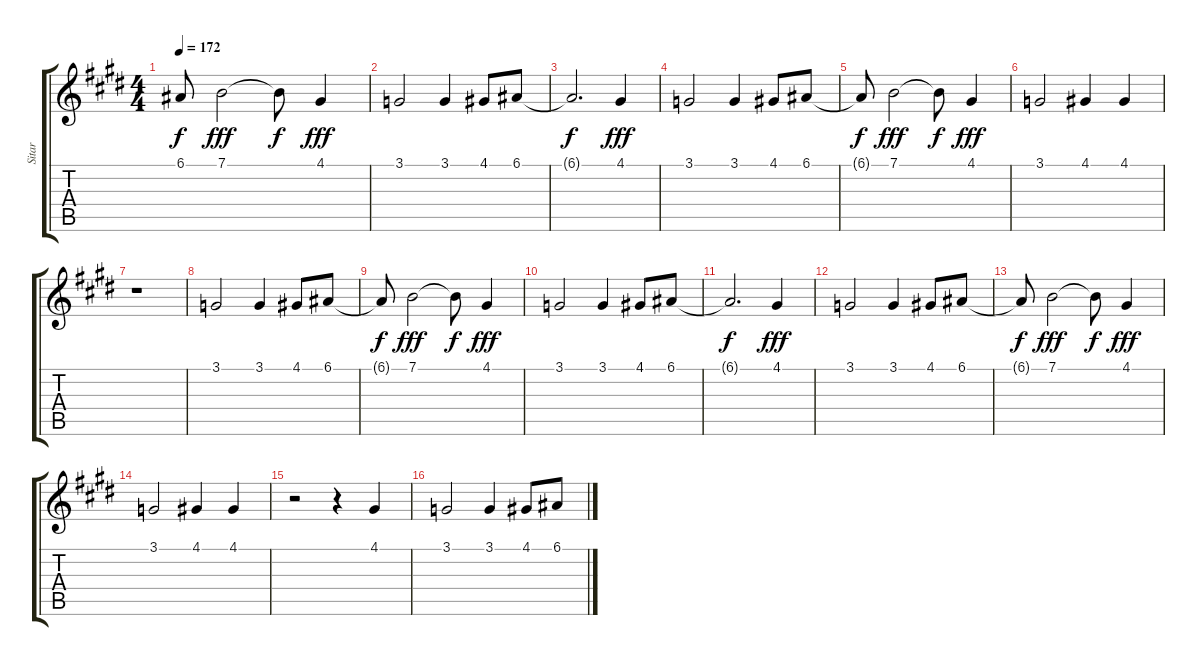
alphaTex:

\track ("Sitar" "Sitar") {instrument sitar}
\staff {score tabs}
\tuning (E4 B3 G3 D3 A2 E2) {hide}
\ts (4 4)
\tempo 172
\clef g2
\ks e
6.1{t}.8{dy f} 7.1.2{dy fff} 7.1{t}.8{dy f} 4.1.4{dy fff} |
3.1.2 3.1.4 4.1.8 6.1.8 |
6.1{t}.2{d dy f} 4.1.4{dy fff} |
3.1.2 3.1.4 4.1.8 6.1.8 |
6.1{t}.8{dy f} 7.1.2{dy fff} 7.1{t}.8{dy f} 4.1.4{dy fff} |
3.1.2 4.1.4 4.1.4 |
r.1 |
3.1.2 3.1.4 4.1.8 6.1.8 |
6.1{t}.8{dy f} 7.1.2{dy fff} 7.1{t}.8{dy f} 4.1.4{dy fff} |
3.1.2 3.1.4 4.1.8 6.1.8 |
6.1{t}.2{d dy f} 4.1.4{dy fff} |
3.1.2 3.1.4 4.1.8 6.1.8 |
6.1{t}.8{dy f} 7.1.2{dy fff} 7.1{t}.8{dy f} 4.1.4{dy fff} |
3.1.2 4.1.4 4.1.4 |
r.2 r.4 4.1.4 |
3.1.2 3.1.4 4.1.8 6.1.8
